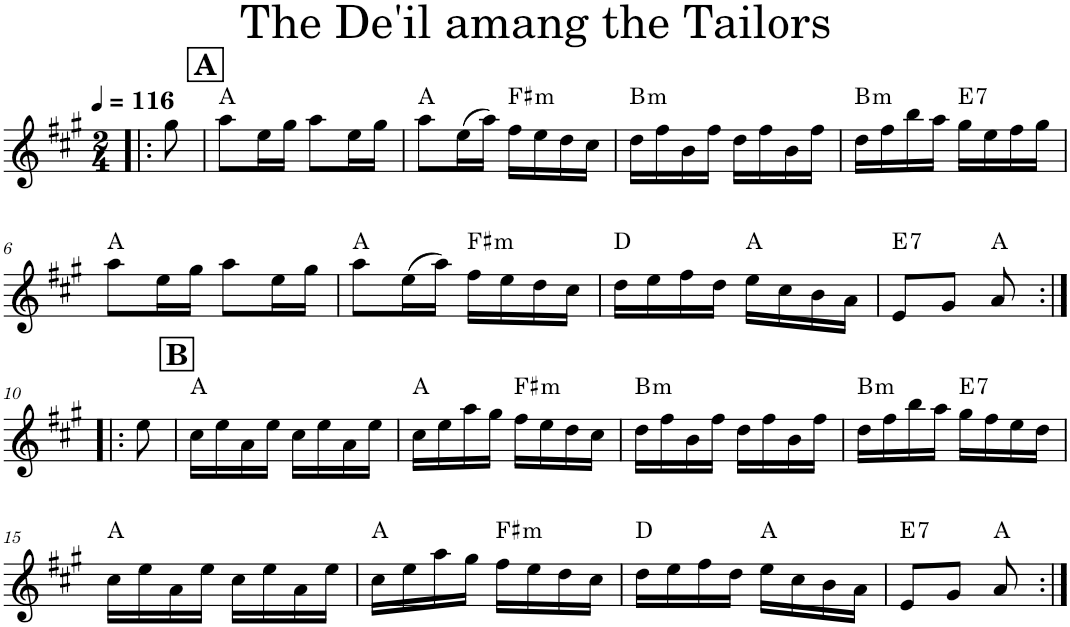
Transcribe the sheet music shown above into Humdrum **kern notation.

**kern	**harte
*part1	*part1
*staff1	*
*I"Piano	*
*I'Pno.	*
*clefG2	*
*k[f#c#g#]	*
*M2/4	*
*MM116	*
=1!|:	=1!|:
8gg#\	.
!!LO:REH:place=s1:a:B:cj:fs=14:t=A
=2	=2
8aa\L	A:maj
16ee\L	.
16gg#\JJ	.
8aa\L	.
16ee\L	.
16gg#\JJ	.
=3	=3
8aa\L	A:maj
(16ee\L	.
16aa\JJ)	.
!	!LO:H:kt=m
16ff#\LL	F#:min
16ee\	.
16dd\	.
16cc#\JJ	.
=4	=4
!	!LO:H:kt=m
16dd\LL	B:min
16ff#\	.
16b\	.
16ff#\JJ	.
16dd\LL	.
16ff#\	.
16b\	.
16ff#\JJ	.
=5	=5
!	!LO:H:kt=m
16dd\LL	B:min
16ff#\	.
16bb\	.
16aa\JJ	.
!	!LO:H:kt=7
16gg#\LL	E:7
16ee\	.
16ff#\	.
16gg#\JJ	.
!!LO:LB:g=z
=6	=6
8aa\L	A:maj
16ee\L	.
16gg#\JJ	.
8aa\L	.
16ee\L	.
16gg#\JJ	.
=7	=7
8aa\L	A:maj
(16ee\L	.
16aa\JJ)	.
!	!LO:H:kt=m
16ff#\LL	F#:min
16ee\	.
16dd\	.
16cc#\JJ	.
=8	=8
16dd\LL	D:maj
16ee\	.
16ff#\	.
16dd\JJ	.
16ee\LL	A:maj
16cc#\	.
16b\	.
16a\JJ	.
=9	=9
!	!LO:H:kt=7
8e/L	E:7
8g#/J	.
8a/	A:maj
!!LO:LB:g=z
=10:|!|:	=10:|!|:
8ee\	.
!!LO:REH:place=s1:a:B:cj:fs=14:t=B
=11	=11
16cc#\LL	A:maj
16ee\	.
16a\	.
16ee\JJ	.
16cc#\LL	.
16ee\	.
16a\	.
16ee\JJ	.
=12	=12
16cc#\LL	A:maj
16ee\	.
16aa\	.
16gg#\JJ	.
!	!LO:H:kt=m
16ff#\LL	F#:min
16ee\	.
16dd\	.
16cc#\JJ	.
=13	=13
!	!LO:H:kt=m
16dd\LL	B:min
16ff#\	.
16b\	.
16ff#\JJ	.
16dd\LL	.
16ff#\	.
16b\	.
16ff#\JJ	.
=14	=14
!	!LO:H:kt=m
16dd\LL	B:min
16ff#\	.
16bb\	.
16aa\JJ	.
!	!LO:H:kt=7
16gg#\LL	E:7
16ff#\	.
16ee\	.
16dd\JJ	.
!!LO:LB:g=z
=15	=15
16cc#\LL	A:maj
16ee\	.
16a\	.
16ee\JJ	.
16cc#\LL	.
16ee\	.
16a\	.
16ee\JJ	.
=16	=16
16cc#\LL	A:maj
16ee\	.
16aa\	.
16gg#\JJ	.
!	!LO:H:kt=m
16ff#\LL	F#:min
16ee\	.
16dd\	.
16cc#\JJ	.
=17	=17
16dd\LL	D:maj
16ee\	.
16ff#\	.
16dd\JJ	.
16ee\LL	A:maj
16cc#\	.
16b\	.
16a\JJ	.
=18	=18
!	!LO:H:kt=7
8e/L	E:7
8g#/J	.
8a/	A:maj
=:|!	=:|!
*-	*-
